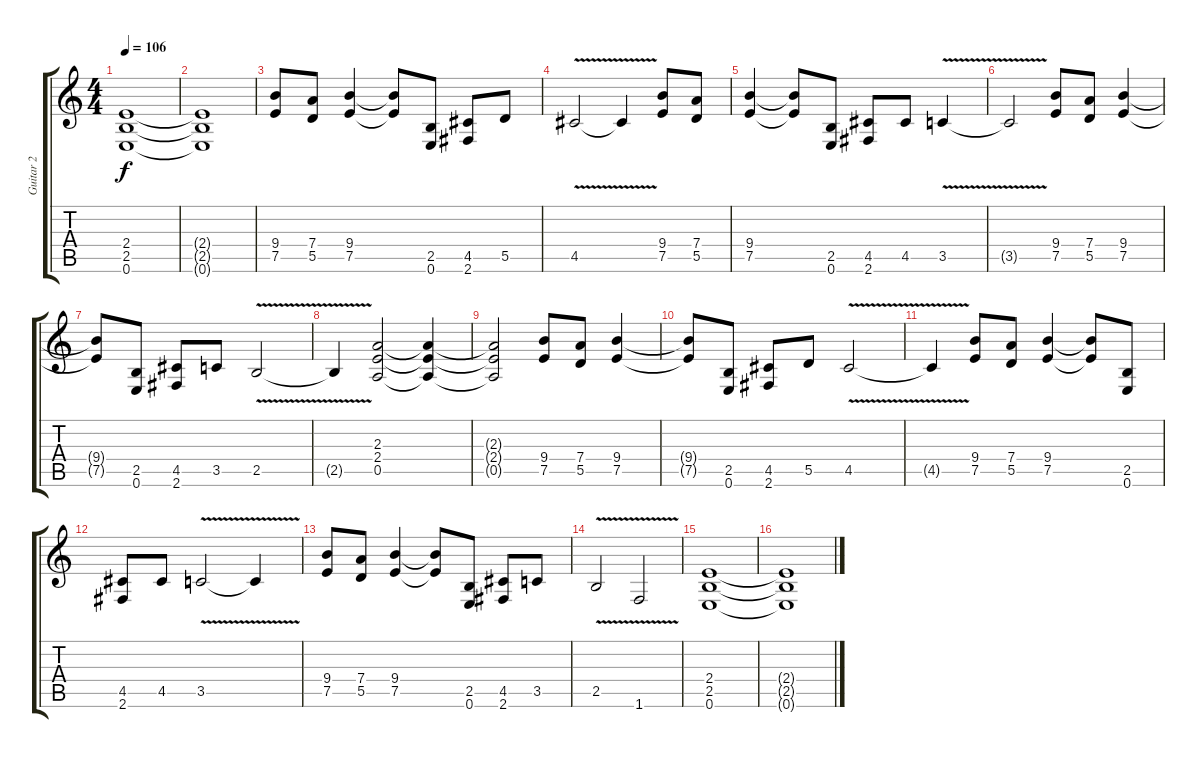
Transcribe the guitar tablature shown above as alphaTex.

\track ("Guitar 2" "Guitar 2") {instrument overdrivenguitar}
\staff {score tabs}
\tuning (E4 B3 G3 D3 A2 E2) {hide}
\ts (4 4)
\tempo 106
\clef g2
\ks c
(2.4 2.5 0.6).1{dy f} |
(2.4{t} 2.5{t} 0.6{t}).1{volume 14} |
(9.4 7.5).8{volume 16} (7.4 5.5).8 (9.4 7.5).4 (9.4{t} 7.5{t}).8 (2.5 0.6).8 (4.5 2.6).8 5.5.8 |
4.5{v}.2 4.5{v t}.4 (9.4 7.5).8 (7.4 5.5).8 |
(9.4 7.5).4 (9.4{t} 7.5{t}).8 (2.5 0.6).8 (4.5 2.6).8 4.5.8 3.5{v}.4 |
3.5{v t}.2 (9.4 7.5).8 (7.4 5.5).8 (9.4 7.5).4 |
(9.4{t} 7.5{t}).8 (2.5 0.6).8 (4.5 2.6).8 3.5.8 2.5{v}.2 |
2.5{v t}.4 (2.3 2.4 0.5).2 (2.3{t} 2.4{t} 0.5{t}).4 |
(2.3{t} 2.4{t} 0.5{t}).2 (9.4 7.5).8 (7.4 5.5).8 (9.4 7.5).4 |
(9.4{t} 7.5{t}).8 (2.5 0.6).8 (4.5 2.6).8 5.5.8 4.5{v}.2 |
4.5{v t}.4 (9.4 7.5).8 (7.4 5.5).8 (9.4 7.5).4 (9.4{t} 7.5{t}).8 (2.5 0.6).8 |
(4.5 2.6).8 4.5.8 3.5{v}.2 3.5{v t}.4 |
(9.4 7.5).8 (7.4 5.5).8 (9.4 7.5).4 (9.4{t} 7.5{t}).8 (2.5 0.6).8 (4.5 2.6).8 3.5.8 |
2.5{v}.2 1.6{v}.2 |
(2.4 2.5 0.6).1 |
(2.4{t} 2.5{t} 0.6{t}).1{volume 14}
